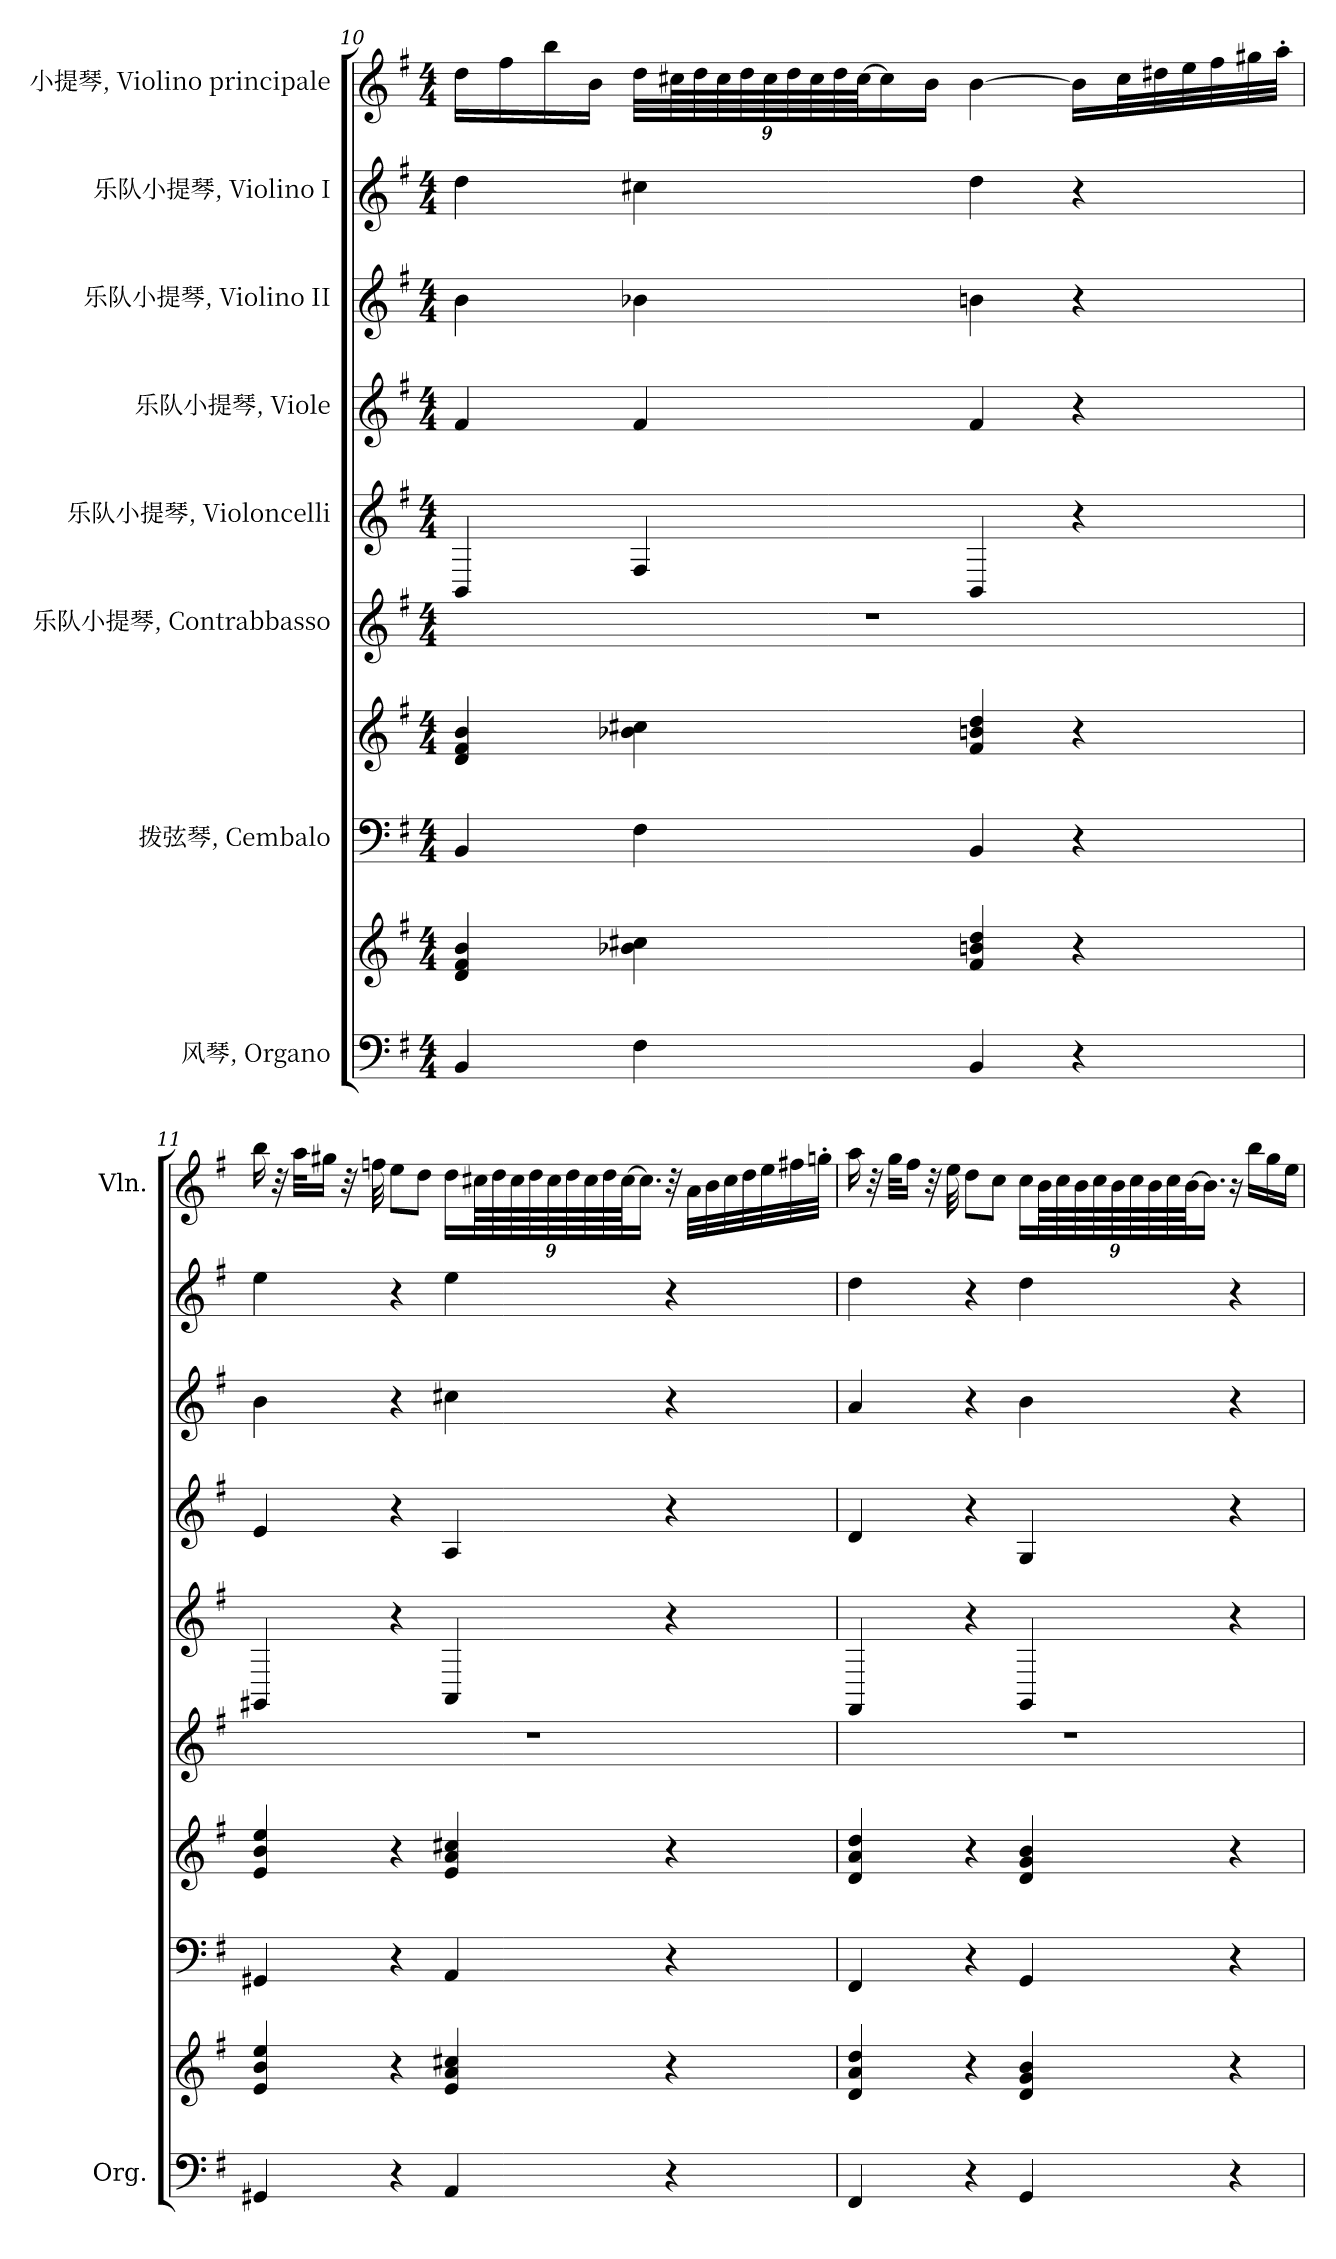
**kern	**kern	**kern	**kern	**kern	**kern	**kern	**kern	**kern	**kern
*part8	*part8	*part7	*part7	*part6	*part5	*part4	*part3	*part2	*part1
*staff10	*staff9	*staff8	*staff7	*staff6	*staff5	*staff4	*staff3	*staff2	*staff1
*I"风琴, Organo	*	*I"拨弦琴, Cembalo	*	*I"乐队小提琴, Contrabbasso	*I"乐队小提琴, Violoncelli	*I"乐队小提琴, Viole	*I"乐队小提琴, Violino II	*I"乐队小提琴, Violino I	*I"小提琴, Violino principale
*I'Org.	*	*	*	*	*	*	*	*	*I'Vln.
!!LO:PB:g=z
*clefF4	*clefG2	*clefF4	*clefG2	*clefG2	*clefG2	*clefG2	*clefG2	*clefG2	*clefG2
*k[f#]	*k[f#]	*k[f#]	*k[f#]	*k[f#]	*k[f#]	*k[f#]	*k[f#]	*k[f#]	*k[f#]
*M4/4	*M4/4	*M4/4	*M4/4	*M4/4	*M4/4	*M4/4	*M4/4	*M4/4	*M4/4
=10	=10	=10	=10	=10	=10	=10	=10	=10	=10
4BB/	4d/ 4f#/ 4b/	4BB/	4d/ 4f#/ 4b/	1r	4BB/	4f#/	4b\	4dd\	16dd\LL
.	.	.	.	.	.	.	.	.	16ff#\
.	.	.	.	.	.	.	.	.	16bb\
.	.	.	.	.	.	.	.	.	16b\JJ
4F#\	4b-X\ 4cc#X\	4F#\	4b-X\ 4cc#X\	.	4F#/	4f#/	4b-X\	4cc#X\	32dd\LLL
*	*	*	*	*	*	*	*	*	*Xbrackettup
.	.	.	.	.	.	.	.	.	96cc#X\L
.	.	.	.	.	.	.	.	.	96dd\
.	.	.	.	.	.	.	.	.	96cc#\
.	.	.	.	.	.	.	.	.	96dd\
.	.	.	.	.	.	.	.	.	96cc#\
.	.	.	.	.	.	.	.	.	96dd\
.	.	.	.	.	.	.	.	.	96cc#\
.	.	.	.	.	.	.	.	.	96dd\
.	.	.	.	.	.	.	.	.	[96cc#\JJ
.	.	.	.	.	.	.	.	.	16cc#\]
.	.	.	.	.	.	.	.	.	16b\JJ
4BB/	4f#/ 4bn/ 4dd/	4BB/	4f#/ 4bn/ 4dd/	.	4BB/	4f#/	4bn\	4dd\	[4b\
4r	4r	4r	4r	.	4r	4r	4r	4r	16b\LL]
.	.	.	.	.	.	.	.	.	32cc#\L
.	.	.	.	.	.	.	.	.	32dd#X\
.	.	.	.	.	.	.	.	.	32ee\
.	.	.	.	.	.	.	.	.	32ff#\
.	.	.	.	.	.	.	.	.	32gg#X\
.	.	.	.	.	.	.	.	.	32aa'\JJJ
!!LO:PB:g=z
=11	=11	=11	=11	=11	=11	=11	=11	=11	=11
4GG#X/	4e/ 4b/ 4ee/	4GG#X/	4e/ 4b/ 4ee/	1r	4GG#X/	4e/	4b\	4ee\	16bb\
.	.	.	.	.	.	.	.	.	32r
.	.	.	.	.	.	.	.	.	32aa\KLL
.	.	.	.	.	.	.	.	.	16gg#X\JJ
.	.	.	.	.	.	.	.	.	32r
.	.	.	.	.	.	.	.	.	32ffn\
4r	4r	4r	4r	.	4r	4r	4r	4r	8ee\L
.	.	.	.	.	.	.	.	.	8dd\J
4AA/	4e/ 4a/ 4cc#X/	4AA/	4e/ 4a/ 4cc#X/	.	4AA/	4A/	4cc#X\	4ee\	16dd\LL
.	.	.	.	.	.	.	.	.	96cc#X\LL
.	.	.	.	.	.	.	.	.	96dd\
.	.	.	.	.	.	.	.	.	96cc#\
.	.	.	.	.	.	.	.	.	96dd\
.	.	.	.	.	.	.	.	.	96cc#\
.	.	.	.	.	.	.	.	.	96dd\
.	.	.	.	.	.	.	.	.	96cc#\
.	.	.	.	.	.	.	.	.	96dd\
.	.	.	.	.	.	.	.	.	[96cc#\JJ
.	.	.	.	.	.	.	.	.	16.cc#\JJ]
4r	4r	4r	4r	.	4r	4r	4r	4r	32r
.	.	.	.	.	.	.	.	.	32a\LLL
.	.	.	.	.	.	.	.	.	32b\
.	.	.	.	.	.	.	.	.	32cc#\
.	.	.	.	.	.	.	.	.	32dd\
.	.	.	.	.	.	.	.	.	32ee\
.	.	.	.	.	.	.	.	.	32ff#X\
.	.	.	.	.	.	.	.	.	32ggn'\JJJ
!!LO:PB:g=z
=12	=12	=12	=12	=12	=12	=12	=12	=12	=12
4FF#/	4d/ 4a/ 4dd/	4FF#/	4d/ 4a/ 4dd/	1r	4FF#/	4d/	4a/	4dd\	16aa\
.	.	.	.	.	.	.	.	.	32r
.	.	.	.	.	.	.	.	.	32gg\KLL
.	.	.	.	.	.	.	.	.	16ff#\JJ
.	.	.	.	.	.	.	.	.	32r
.	.	.	.	.	.	.	.	.	32ee\
4r	4r	4r	4r	.	4r	4r	4r	4r	8dd\L
.	.	.	.	.	.	.	.	.	8cc\J
4GG/	4d/ 4g/ 4b/	4GG/	4d/ 4g/ 4b/	.	4GG/	4G/	4b\	4dd\	16cc\LL
.	.	.	.	.	.	.	.	.	96b\LL
.	.	.	.	.	.	.	.	.	96cc\
.	.	.	.	.	.	.	.	.	96b\
.	.	.	.	.	.	.	.	.	96cc\
.	.	.	.	.	.	.	.	.	96b\
.	.	.	.	.	.	.	.	.	96cc\
.	.	.	.	.	.	.	.	.	96b\
.	.	.	.	.	.	.	.	.	96cc\
.	.	.	.	.	.	.	.	.	[96b\JJ
.	.	.	.	.	.	.	.	.	16.b\JJ]
4r	4r	4r	4r	.	4r	4r	4r	4r	16r
.	.	.	.	.	.	.	.	.	16bb\LL
.	.	.	.	.	.	.	.	.	16gg\
.	.	.	.	.	.	.	.	.	16ee\JJ
=	=	=	=	=	=	=	=	=	=
*-	*-	*-	*-	*-	*-	*-	*-	*-	*-
